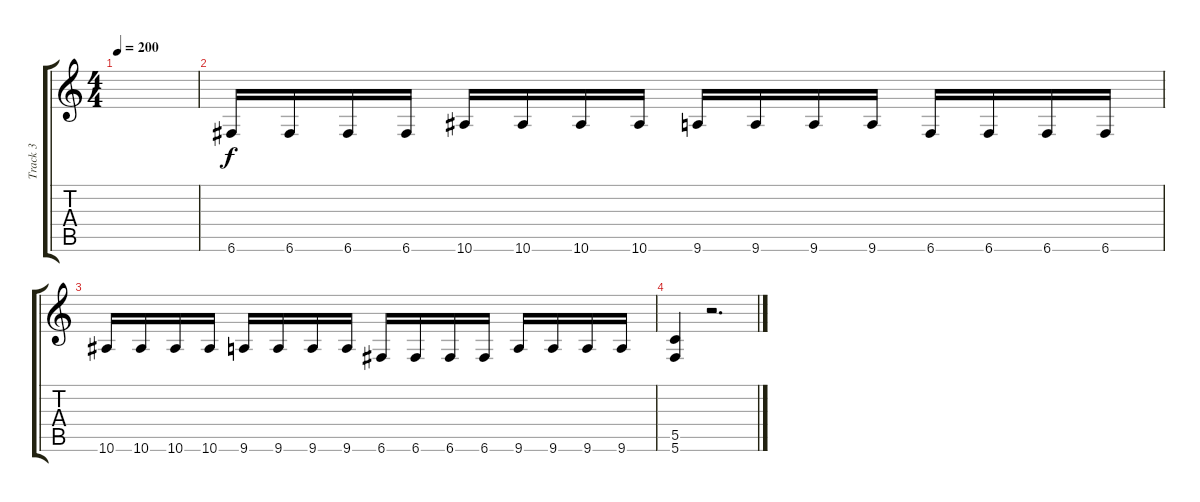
\track ("Track 3" "Track 3") {instrument distortionguitar}
\staff {score tabs}
\tuning (D4 A3 F3 C3 G2 C2) {hide}
\ts (4 4)
\tempo 200
\clef g2
\ks c
|
6.6.16 6.6.16 6.6.16 6.6.16 10.6.16 10.6.16 10.6.16 10.6.16 9.6.16 9.6.16 9.6.16 9.6.16 6.6.16 6.6.16 6.6.16 6.6.16 |
10.6.16 10.6.16 10.6.16 10.6.16 9.6.16 9.6.16 9.6.16 9.6.16 6.6.16 6.6.16 6.6.16 6.6.16 9.6.16 9.6.16 9.6.16 9.6.16 |
(5.5 5.6).4 r.2{d}
